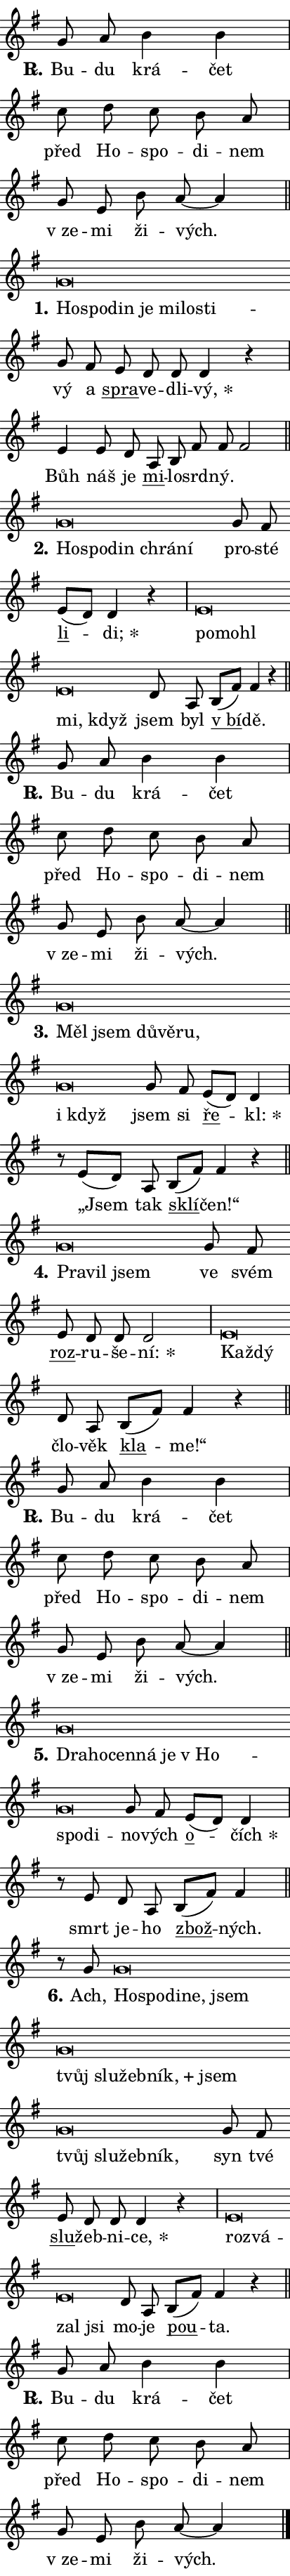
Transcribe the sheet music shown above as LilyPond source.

\version "2.24.0"
\header { tagline = "" }
\paper {
  indent = 0\cm
  top-margin = 0\cm
  right-margin = 0\cm
  bottom-margin = 0\cm
  left-margin = 0\cm
  paper-width = 7\cm
  page-breaking = #ly:one-page-breaking
  system-system-spacing.basic-distance = #11
  score-system-spacing.basic-distance = #11
  ragged-last = ##f
}


%% Author: Thomas Morley
%% https://lists.gnu.org/archive/html/lilypond-user/2020-05/msg00002.html
#(define (line-position grob)
"Returns position of @var[grob} in current system:
   @code{'start}, if at first time-step
   @code{'end}, if at last time-step
   @code{'middle} otherwise
"
  (let* ((col (ly:item-get-column grob))
         (ln (ly:grob-object col 'left-neighbor))
         (rn (ly:grob-object col 'right-neighbor))
         (col-to-check-left (if (ly:grob? ln) ln col))
         (col-to-check-right (if (ly:grob? rn) rn col))
         (break-dir-left
           (and
             (ly:grob-property col-to-check-left 'non-musical #f)
             (ly:item-break-dir col-to-check-left)))
         (break-dir-right
           (and
             (ly:grob-property col-to-check-right 'non-musical #f)
             (ly:item-break-dir col-to-check-right))))
        (cond ((eqv? 1 break-dir-left) 'start)
              ((eqv? -1 break-dir-right) 'end)
              (else 'middle))))

#(define (tranparent-at-line-position vctor)
  (lambda (grob)
  "Relying on @code{line-position} select the relevant enry from @var{vctor}.
Used to determine transparency,"
    (case (line-position grob)
      ((end) (not (vector-ref vctor 0)))
      ((middle) (not (vector-ref vctor 1)))
      ((start) (not (vector-ref vctor 2))))))

noteHeadBreakVisibility =
#(define-music-function (break-visibility)(vector?)
"Makes @code{NoteHead}s transparent relying on @var{break-visibility}"
#{
  \override NoteHead.transparent =
    #(tranparent-at-line-position break-visibility)
#})

#(define delete-ledgers-for-transparent-note-heads
  (lambda (grob)
    "Reads whether a @code{NoteHead} is transparent.
If so this @code{NoteHead} is removed from @code{'note-heads} from
@var{grob}, which is supposed to be @code{LedgerLineSpanner}.
As a result ledgers are not printed for this @code{NoteHead}"
    (let* ((nhds-array (ly:grob-object grob 'note-heads))
           (nhds-list
             (if (ly:grob-array? nhds-array)
                 (ly:grob-array->list nhds-array)
                 '()))
           ;; Relies on the transparent-property being done before
           ;; Staff.LedgerLineSpanner.after-line-breaking is executed.
           ;; This is fragile ...
           (to-keep
             (remove
               (lambda (nhd)
                 (ly:grob-property nhd 'transparent #f))
               nhds-list)))
      ;; TODO find a better method to iterate over grob-arrays, similiar
      ;; to filter/remove etc for lists
      ;; For now rebuilt from scratch
      (set! (ly:grob-object grob 'note-heads)  '())
      (for-each
        (lambda (nhd)
          (ly:pointer-group-interface::add-grob grob 'note-heads nhd))
        to-keep))))

hideNotes = {
  \noteHeadBreakVisibility #begin-of-line-visible
}
unHideNotes = {
  \noteHeadBreakVisibility #all-visible
}

% work-around for resetting accidentals
% https://lilypond.org/doc/v2.23/Documentation/notation/displaying-rhythms#unmetered-music
cadenzaMeasure = {
  \cadenzaOff
  \partial 1024 s1024
  \cadenzaOn
}

#(define-markup-command (accent layout props text) (markup?)
  "Underline accented syllable"
  (interpret-markup layout props
    #{\markup \override #'(offset . 4.3) \underline { #text }#}))

responsum = \markup \concat {
  "R" \hspace #-1.05 \path #0.1 #'((moveto 0 0.07) (lineto 0.9 0.8)) \hspace #0.05 "."
}

\layout {
    \context {
        \Staff
        \remove "Time_signature_engraver"
        \override LedgerLineSpanner.after-line-breaking = #delete-ledgers-for-transparent-note-heads
    }
    \context {
        \Voice {
            \override NoteHead.output-attributes = #'((class . "notehead"))
            \override Hairpin.height = #0.55
        }
    }
    \context {
        \Lyrics {
            \override StanzaNumber.output-attributes = #'((class . "stanzanumber"))
            \override LyricSpace.minimum-distance = #0.9
            \override LyricText.font-name = #"TeX Gyre Schola"
            \override LyricText.font-size = 1
            \override StanzaNumber.font-name = #"TeX Gyre Schola Bold"
            \override StanzaNumber.font-size = 1
        }
    }
}

% magnetic-lyrics.ily
%
%   written by
%     Jean Abou Samra <jean@abou-samra.fr>
%     Werner Lemberg <wl@gnu.org>
%
%   adapted by
%     Jiri Hon <jiri.hon@gmail.com>
%
% Version 2022-Apr-15

% https://www.mail-archive.com/lilypond-user@gnu.org/msg149350.html

#(define (Left_hyphen_pointer_engraver context)
   "Collect syllable-hyphen-syllable occurrences in lyrics and store
them in properties.  This engraver only looks to the left.  For
example, if the lyrics input is @code{foo -- bar}, it does the
following.

@itemize @bullet
@item
Set the @code{text} property of the @code{LyricHyphen} grob between
@q{foo} and @q{bar} to @code{foo}.

@item
Set the @code{left-hyphen} property of the @code{LyricText} grob with
text @q{foo} to the @code{LyricHyphen} grob between @q{foo} and
@q{bar}.
@end itemize

Use this auxiliary engraver in combination with the
@code{lyric-@/text::@/apply-@/magnetic-@/offset!} hook."
   (let ((hyphen #f)
         (text #f))
     (make-engraver
      (acknowledgers
       ((lyric-syllable-interface engraver grob source-engraver)
        (set! text grob)))
      (end-acknowledgers
       ((lyric-hyphen-interface engraver grob source-engraver)
        ;(when (not (grob::has-interface grob 'lyric-space-interface))
          (set! hyphen grob)));)
      ((stop-translation-timestep engraver)
       (when (and text hyphen)
         (ly:grob-set-object! text 'left-hyphen hyphen))
       (set! text #f)
       (set! hyphen #f)))))

#(define (lyric-text::apply-magnetic-offset! grob)
   "If the space between two syllables is less than the value in
property @code{LyricText@/.details@/.squash-threshold}, move the right
syllable to the left so that it gets concatenated with the left
syllable.

Use this function as a hook for
@code{LyricText@/.after-@/line-@/breaking} if the
@code{Left_@/hyphen_@/pointer_@/engraver} is active."
   (let ((hyphen (ly:grob-object grob 'left-hyphen #f)))
     (when hyphen
       (let ((left-text (ly:spanner-bound hyphen LEFT)))
         (when (grob::has-interface left-text 'lyric-syllable-interface)
           (let* ((common (ly:grob-common-refpoint grob left-text X))
                  (this-x-ext (ly:grob-extent grob common X))
                  (left-x-ext
                   (begin
                     ;; Trigger magnetism for left-text.
                     (ly:grob-property left-text 'after-line-breaking)
                     (ly:grob-extent left-text common X)))
                  ;; `delta` is the gap width between two syllables.
                  (delta (- (interval-start this-x-ext)
                            (interval-end left-x-ext)))
                  (details (ly:grob-property grob 'details))
                  (threshold (assoc-get 'squash-threshold details 0.2)))
             (when (< delta threshold)
               (let* (;; We have to manipulate the input text so that
                      ;; ligatures crossing syllable boundaries are not
                      ;; disabled.  For languages based on the Latin
                      ;; script this is essentially a beautification.
                      ;; However, for non-Western scripts it can be a
                      ;; necessity.
                      (lt (ly:grob-property left-text 'text))
                      (rt (ly:grob-property grob 'text))
                      (is-space (grob::has-interface hyphen 'lyric-space-interface))
                      (space (if is-space " " ""))
                      (space-markup (grob-interpret-markup grob " "))
                      (space-size (interval-length (ly:stencil-extent space-markup X)))
                      (extra-delta (if is-space space-size 0))
                      ;; Append new syllable.
                      (ltrt-space (if (and (string? lt) (string? rt))
                                (string-append lt space rt)
                                (make-concat-markup (list lt space rt))))
                      ;; Right-align `ltrt` to the right side.
                      (ltrt-space-markup (grob-interpret-markup
                               grob
                               (make-translate-markup
                                (cons (interval-length this-x-ext) 0)
                                (make-right-align-markup ltrt-space)))))
                 (begin
                   ;; Don't print `left-text`.
                   (ly:grob-set-property! left-text 'stencil #f)
                   ;; Set text and stencil (which holds all collected
                   ;; syllables so far) and shift it to the left.
                   (ly:grob-set-property! grob 'text ltrt-space)
                   (ly:grob-set-property! grob 'stencil ltrt-space-markup)
                   (ly:grob-translate-axis! grob (- (- delta extra-delta)) X))))))))))


#(define (lyric-hyphen::displace-bounds-first grob)
   ;; Make very sure this callback isn't triggered too early.
   (let ((left (ly:spanner-bound grob LEFT))
         (right (ly:spanner-bound grob RIGHT)))
     (ly:grob-property left 'after-line-breaking)
     (ly:grob-property right 'after-line-breaking)
     (ly:lyric-hyphen::print grob)))

squashThreshold = #0.4

\layout {
  \context {
    \Lyrics
    \consists #Left_hyphen_pointer_engraver
    \override LyricText.after-line-breaking =
      #lyric-text::apply-magnetic-offset!
    \override LyricHyphen.stencil = #lyric-hyphen::displace-bounds-first
    \override LyricText.details.squash-threshold = \squashThreshold
    \override LyricHyphen.minimum-distance = 0
    \override LyricHyphen.minimum-length = \squashThreshold
  }
}

squash = \override LyricText.details.squash-threshold = 9999
unSquash = \override LyricText.details.squash-threshold = \squashThreshold

left = \override LyricText.self-alignment-X = #LEFT
unLeft = \revert LyricText.self-alignment-X

starOffset = #(lambda (grob) 
                (let ((x_offset (ly:self-alignment-interface::aligned-on-x-parent grob)))
                  (if (= x_offset 0) 0 (+ x_offset 1.2))))

star = #(define-music-function (syllable)(string?)
"Append star separator at the end of a syllable"
#{
  \once \override LyricText.X-offset = #starOffset
  \lyricmode { \markup {
    #syllable
    \override #'((font-name . "TeX Gyre Schola Bold")) \hspace #0.2 \lower #0.65 \larger "*"
  } }
#})

starAccent = #(define-music-function (syllable)(string?)
"Append star separator at the end of a syllable and make accent"
#{
  \once \override LyricText.X-offset = #starOffset
  \lyricmode { \markup {
    \accent #syllable
    \override #'((font-name . "TeX Gyre Schola Bold")) \hspace #0.2 \lower #0.65 \larger "*"
  } }
#})

breath = #(define-music-function (syllable)(string?)
"Append breathing indicator at the end of a syllable"
#{
  \lyricmode { \markup { #syllable "+" } }
#})

optionalBreath = #(define-music-function (syllable)(string?)
"Append optional breathing indicator at the end of a syllable"
#{
  \lyricmode { \markup { #syllable "(+)" } }
#})


\score {
    <<
        \new Voice = "melody" { \cadenzaOn \key g \major \relative { g'8 a b4 b \cadenzaMeasure \bar "|" c8 d c b a \cadenzaMeasure \bar "|" g e b' a~ a4 \cadenzaMeasure \bar "||" \break } }
        \new Lyrics \lyricsto "melody" { \lyricmode { \set stanza = \responsum
Bu -- du krá -- čet před Ho -- spo -- di -- nem "v ze" -- mi ži -- vých. } }
    >>
    \layout {}
}

\score {
    <<
        \new Voice = "melody" { \cadenzaOn \key g \major \relative { g'\breve*1/16 \hideNotes \breve*1/16 \bar "" \breve*1/16 \bar "" \breve*1/16 \bar "" \breve*1/16 \bar "" \breve*1/16 \breve*1/16 \bar "" \unHideNotes g8 fis \bar "" e d d d4 r \cadenzaMeasure \bar "|" e4 e8 d8 a \bar "" b fis' fis fis2 \cadenzaMeasure \bar "||" \break } }
        \new Lyrics \lyricsto "melody" { \lyricmode { \set stanza = "1."
\left Ho -- \squash spo -- din je mi -- lo -- sti -- \unLeft \unSquash vý a \markup \accent spra -- ve -- dli -- \star vý, Bůh náš je \markup \accent mi -- lo -- srd -- ný. \repeat unfold 1 { \skip 1 } } }
    >>
    \layout {}
}

\score {
    <<
        \new Voice = "melody" { \cadenzaOn \key g \major \relative { g'\breve*1/16 \hideNotes \breve*1/16 \bar "" \breve*1/16 \bar "" \breve*1/16 \breve*1/16 \bar "" \unHideNotes g8 fis \bar "" e[( d)] d4 r \cadenzaMeasure \bar "|" e\breve*1/16 \hideNotes \breve*1/16 \bar "" \breve*1/16 \bar "" \breve*1/16 \breve*1/16 \bar "" \unHideNotes d8 a \bar "" b[( fis')] fis4 r \cadenzaMeasure \bar "||" \break } }
        \new Lyrics \lyricsto "melody" { \lyricmode { \set stanza = "2."
\left Ho -- \squash spo -- din chrá -- ní \unLeft \unSquash pro -- sté \markup \accent li -- \star di; \left po -- \squash mo -- hl mi, když \unLeft \unSquash jsem byl \markup \accent "v bí" -- dě. } }
    >>
    \layout {}
}

\score {
    <<
        \new Voice = "melody" { \cadenzaOn \key g \major \relative { g'8 a b4 b \cadenzaMeasure \bar "|" c8 d c b a \cadenzaMeasure \bar "|" g e b' a~ a4 \cadenzaMeasure \bar "||" \break } }
        \new Lyrics \lyricsto "melody" { \lyricmode { \set stanza = \responsum
Bu -- du krá -- čet před Ho -- spo -- di -- nem "v ze" -- mi ži -- vých. } }
    >>
    \layout {}
}

\score {
    <<
        \new Voice = "melody" { \cadenzaOn \key g \major \relative { g'\breve*1/16 \hideNotes \breve*1/16 \bar "" \breve*1/16 \bar "" \breve*1/16 \bar "" \breve*1/16 \bar "" \breve*1/16 \breve*1/16 \bar "" \unHideNotes g8 fis \bar "" e[( d)] d4 \cadenzaMeasure \bar "|" r8 e8[( d8)] a \bar "" b[( fis')] fis4 r \cadenzaMeasure \bar "||" \break } }
        \new Lyrics \lyricsto "melody" { \lyricmode { \set stanza = "3."
\left Měl \squash jsem dů -- vě -- ru, i když \unLeft \unSquash jsem si \markup \accent ře -- \star kl: „Jsem tak \markup \accent sklí -- čen!“ } }
    >>
    \layout {}
}

\score {
    <<
        \new Voice = "melody" { \cadenzaOn \key g \major \relative { g'\breve*1/16 \hideNotes \breve*1/16 \breve*1/16 \bar "" \unHideNotes g8 fis \bar "" e d d d2 \cadenzaMeasure \bar "|" e\breve*1/16 \hideNotes \breve*1/16 \bar "" \unHideNotes d8 a \bar "" b[( fis')] fis4 r \cadenzaMeasure \bar "||" \break } }
        \new Lyrics \lyricsto "melody" { \lyricmode { \set stanza = "4."
\left Pra -- \squash vil jsem \unLeft \unSquash ve svém \markup \accent roz -- ru -- še -- \star ní: \left Kaž -- \squash dý \unLeft \unSquash člo -- věk \markup \accent kla -- me!“ } }
    >>
    \layout {}
}

\score {
    <<
        \new Voice = "melody" { \cadenzaOn \key g \major \relative { g'8 a b4 b \cadenzaMeasure \bar "|" c8 d c b a \cadenzaMeasure \bar "|" g e b' a~ a4 \cadenzaMeasure \bar "||" \break } }
        \new Lyrics \lyricsto "melody" { \lyricmode { \set stanza = \responsum
Bu -- du krá -- čet před Ho -- spo -- di -- nem "v ze" -- mi ži -- vých. } }
    >>
    \layout {}
}

\score {
    <<
        \new Voice = "melody" { \cadenzaOn \key g \major \relative { g'\breve*1/16 \hideNotes \breve*1/16 \bar "" \breve*1/16 \bar "" \breve*1/16 \bar "" \breve*1/16 \bar "" \breve*1/16 \bar "" \breve*1/16 \breve*1/16 \bar "" \unHideNotes g8 fis \bar "" e[( d)] d4 \cadenzaMeasure \bar "|" r8 e8 d8 a \bar "" b[( fis')] fis4 \cadenzaMeasure \bar "||" \break } }
        \new Lyrics \lyricsto "melody" { \lyricmode { \set stanza = "5."
\left Dra -- \squash ho -- cen -- ná je "v Ho" -- spo -- di -- \unLeft \unSquash no -- vých \markup \accent o -- \star čích smrt je -- ho \markup \accent zbož -- ných. } }
    >>
    \layout {}
}

\score {
    <<
        \new Voice = "melody" { \cadenzaOn \key g \major \relative { r8 g'8 g\breve*1/16 \hideNotes \breve*1/16 \bar "" \breve*1/16 \bar "" \breve*1/16 \bar "" \breve*1/16 \bar "" \breve*1/16 \bar "" \breve*1/16 \bar "" \breve*1/16 \bar "" \breve*1/16 \bar "" \breve*1/16 \bar "" \breve*1/16 \bar "" \breve*1/16 \bar "" \breve*1/16 \breve*1/16 \bar "" \unHideNotes g8 fis \bar "" e d d d4 r \cadenzaMeasure \bar "|" e\breve*1/16 \hideNotes \breve*1/16 \bar "" \breve*1/16 \breve*1/16 \bar "" \unHideNotes d8 a \bar "" b[( fis')] fis4 r \cadenzaMeasure \bar "||" \break } }
        \new Lyrics \lyricsto "melody" { \lyricmode { \set stanza = "6."
Ach, \left Ho -- \squash spo -- di -- ne, jsem tvůj slu -- žeb -- \breath "ník," jsem tvůj slu -- žeb -- ník, \unLeft \unSquash syn tvé \markup \accent slu -- žeb -- ni -- \star ce, \left roz -- \squash vá -- zal jsi \unLeft \unSquash mo -- je \markup \accent pou -- ta. } }
    >>
    \layout {}
}

\score {
    <<
        \new Voice = "melody" { \cadenzaOn \key g \major \relative { g'8 a b4 b \cadenzaMeasure \bar "|" c8 d c b a \cadenzaMeasure \bar "|" g e b' a~ a4 \cadenzaMeasure \bar "||" \break } \bar "|." }
        \new Lyrics \lyricsto "melody" { \lyricmode { \set stanza = \responsum
Bu -- du krá -- čet před Ho -- spo -- di -- nem "v ze" -- mi ži -- vých. } }
    >>
    \layout {}
}
